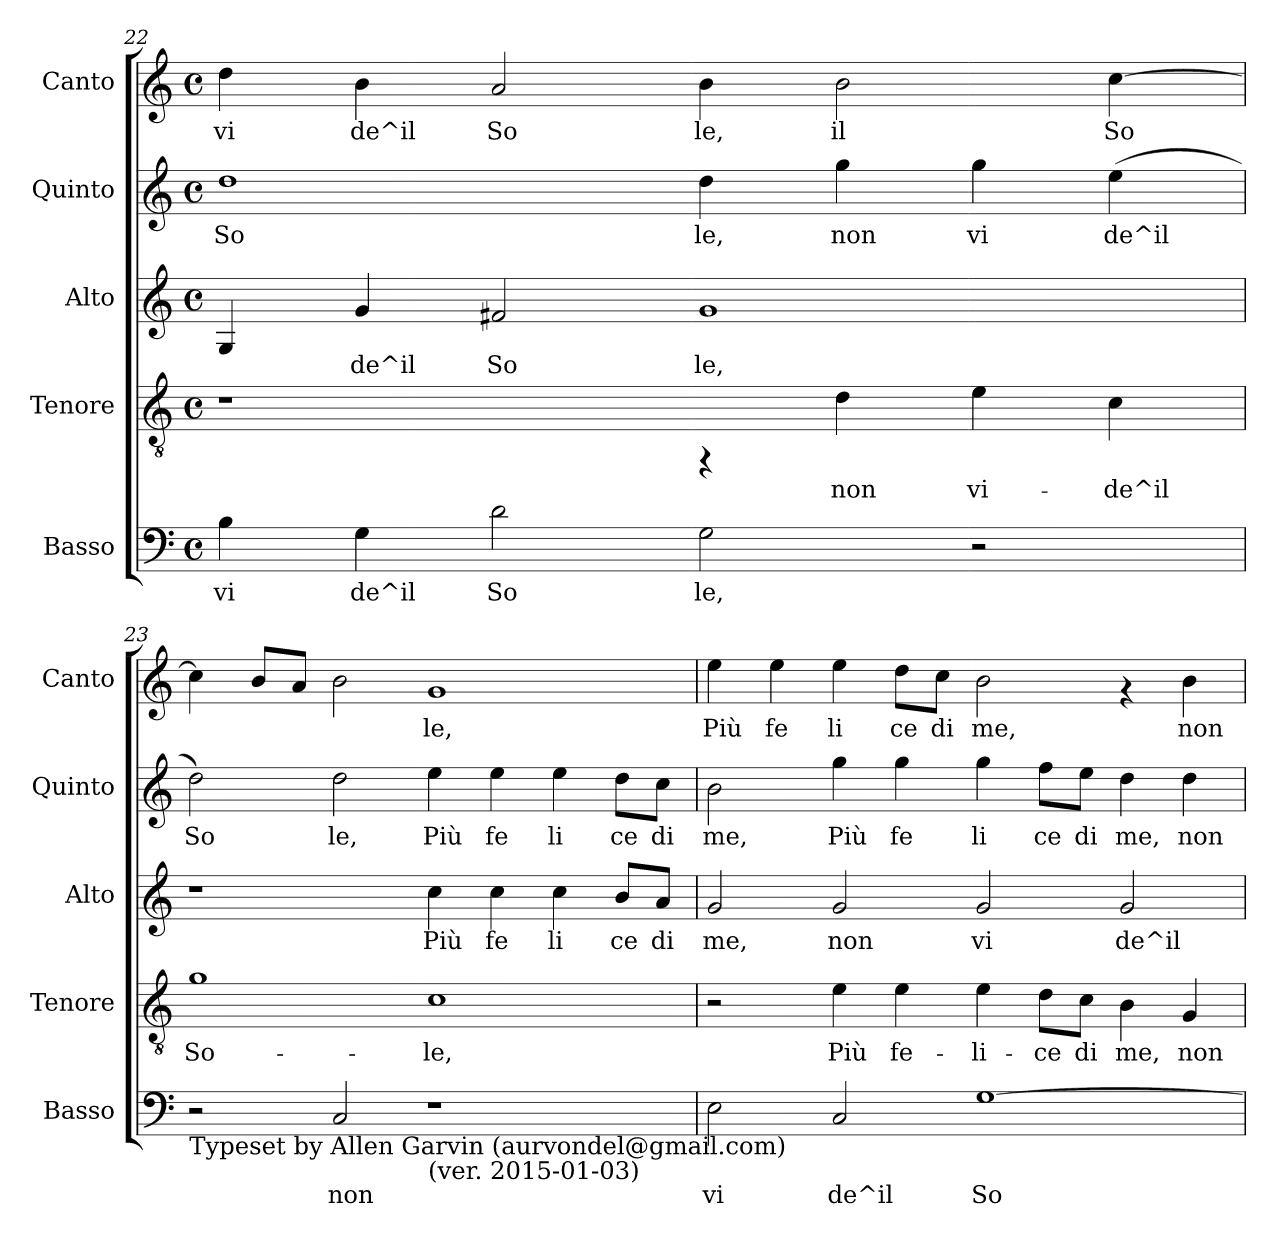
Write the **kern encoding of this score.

**kern	**text	**kern	**text	**kern	**text	**kern	**text	**kern	**text
*part5	*part5	*part4	*part4	*part3	*part3	*part2	*part2	*part1	*part1
*staff5	*staff5	*staff4	*staff4	*staff3	*staff3	*staff2	*staff2	*staff1	*staff1
*I"Basso	*	*I"Tenore	*	*I"Alto	*	*I"Quinto	*	*I"Canto	*
*I'Basso	*	*I'Tenore	*	*I'Alto	*	*I'Quinto	*	*I'Canto	*
*clefF4	*	*clefGv2	*	*clefG2	*	*clefG2	*	*clefG2	*
*k[]	*	*k[]	*	*k[]	*	*k[]	*	*k[]	*
*C:	*	*C:	*	*C:	*	*C:	*	*C:	*
*M4/4	*	*M4/4	*	*M4/4	*	*M4/4	*	*M4/4	*
*met(c)	*	*met(c)	*	*met(c)	*	*met(c)	*	*met(c)	*
=22	=22	=22	=22	=22	=22	=22	=22	=22	=22
!	!LO:LY:b:cj	!	!	!	!LO:LY:b:cj	!	!LO:LY:b:cj	!	!LO:LY:b:cj
4B\	vi	1r	.	4G/	.	1dd	So	4dd\	vi
!	!LO:LY:b:cj	!	!	!	!LO:LY:b:cj	!	!	!	!LO:LY:b:cj
4G\	de^il	.	.	4g/	de^il	.	.	4b\	de^il
!	!LO:LY:b:cj	!	!	!	!LO:LY:b:cj	!	!	!	!LO:LY:b:cj
2d\	So	.	.	2f#X/	So	.	.	2a/	So
!	!LO:LY:b:cj	!	!	!	!LO:LY:b:cj	!	!LO:LY:b:cj	!	!LO:LY:b:cj
2G\	le,	4rFF	.	1g	le,	4dd\	le,	4b\	le,
!	!	!	!LO:LY:b:cj	!	!	!	!LO:LY:b:cj	!	!LO:LY:b:cj
.	.	4d\	non	.	.	4gg\	non	2b\	il
!	!	!	!LO:LY:b:cj	!	!	!	!LO:LY:b:cj	!	!
2r	.	4e\	vi-	.	.	4gg\	vi	.	.
!	!	!	!LO:LY:b:cj	!	!	!	!LO:LY:b:cj	!	!LO:LY:b:cj
.	.	4c\	-de^il	.	.	(<4ee\	de^il	[>4cc\	So
=23	=23	=23	=23	=23	=23	=23	=23	=23	=23
!LO:TX:b:t=Typeset by Allen Garvin (aurvondel@gmail.com)	!	!	!	!	!	!	!	!	!
!	!	!	!LO:LY:b:cj	!	!	!	!LO:LY:b:cj	!	!LO:LY:b:cj
2r	.	1g	So-	1r	.	2dd\)	So	4cc\]	.
!	!	!	!	!	!	!	!	!	!LO:LY:b:cj
.	.	.	.	.	.	.	.	8b/L	.
!	!	!	!	!	!	!	!	!	!LO:LY:b:cj
.	.	.	.	.	.	.	.	8a/J	.
!	!LO:LY:b:cj	!	!	!	!	!	!LO:LY:b:cj	!	!LO:LY:b:cj
2C/	non	.	.	.	.	2dd\	le,	2b\	.
!LO:TX:b:t=(ver. 2015-01-03)	!	!	!	!	!	!	!	!	!
!	!	!	!LO:LY:b:cj	!	!LO:LY:b:cj	!	!LO:LY:b:cj	!	!LO:LY:b:cj
1r	.	1c	-le,	4cc\	Più	4ee\	Più	1g	le,
!	!	!	!	!	!LO:LY:b:cj	!	!LO:LY:b:cj	!	!
.	.	.	.	4cc\	fe	4ee\	fe	.	.
!	!	!	!	!	!LO:LY:b:cj	!	!LO:LY:b:cj	!	!
.	.	.	.	4cc\	li	4ee\	li	.	.
!	!	!	!	!	!LO:LY:b:cj	!	!LO:LY:b:cj	!	!
.	.	.	.	8b/L	ce	8dd\L	ce	.	.
!	!	!	!	!	!LO:LY:b:cj	!	!LO:LY:b:cj	!	!
.	.	.	.	8a/J	di	8cc\J	di	.	.
=24	=24	=24	=24	=24	=24	=24	=24	=24	=24
!	!LO:LY:b:cj	!	!	!	!LO:LY:b:cj	!	!LO:LY:b:cj	!	!LO:LY:b:cj
2E\	vi	2r	.	2g/	me,	2b\	me,	4ee\	Più
!	!	!	!	!	!	!	!	!	!LO:LY:b:cj
.	.	.	.	.	.	.	.	4ee\	fe
!	!LO:LY:b:cj	!	!LO:LY:b:cj	!	!LO:LY:b:cj	!	!LO:LY:b:cj	!	!LO:LY:b:cj
2C/	de^il	4e\	Più	2g/	non	4gg\	Più	4ee\	li
!	!	!	!LO:LY:b:cj	!	!	!	!LO:LY:b:cj	!	!LO:LY:b:cj
.	.	4e\	fe-	.	.	4gg\	fe	8dd\L	ce
!	!	!	!	!	!	!	!	!	!LO:LY:b:cj
.	.	.	.	.	.	.	.	8cc\J	di
!	!LO:LY:b:cj	!	!LO:LY:b:cj	!	!LO:LY:b:cj	!	!LO:LY:b:cj	!	!LO:LY:b:cj
[>1G	So	4e\	-li-	2g/	vi	4gg\	li	2b\	me,
!	!	!	!LO:LY:b:cj	!	!	!	!LO:LY:b:cj	!	!
.	.	8d\L	-ce	.	.	8ff\L	ce	.	.
!	!	!	!LO:LY:b:cj	!	!	!	!LO:LY:b:cj	!	!
.	.	8c\J	di	.	.	8ee\J	di	.	.
!	!	!	!LO:LY:b:cj	!	!LO:LY:b:cj	!	!LO:LY:b:cj	!	!
.	.	4B\	me,	2g/	de^il	4dd\	me,	4rf	.
!	!	!	!LO:LY:b:cj	!	!	!	!LO:LY:b:cj	!	!LO:LY:b:cj
.	.	4G/	non	.	.	4dd\	non	4b\	non
=	=	=	=	=	=	=	=	=	=
*-	*-	*-	*-	*-	*-	*-	*-	*-	*-
